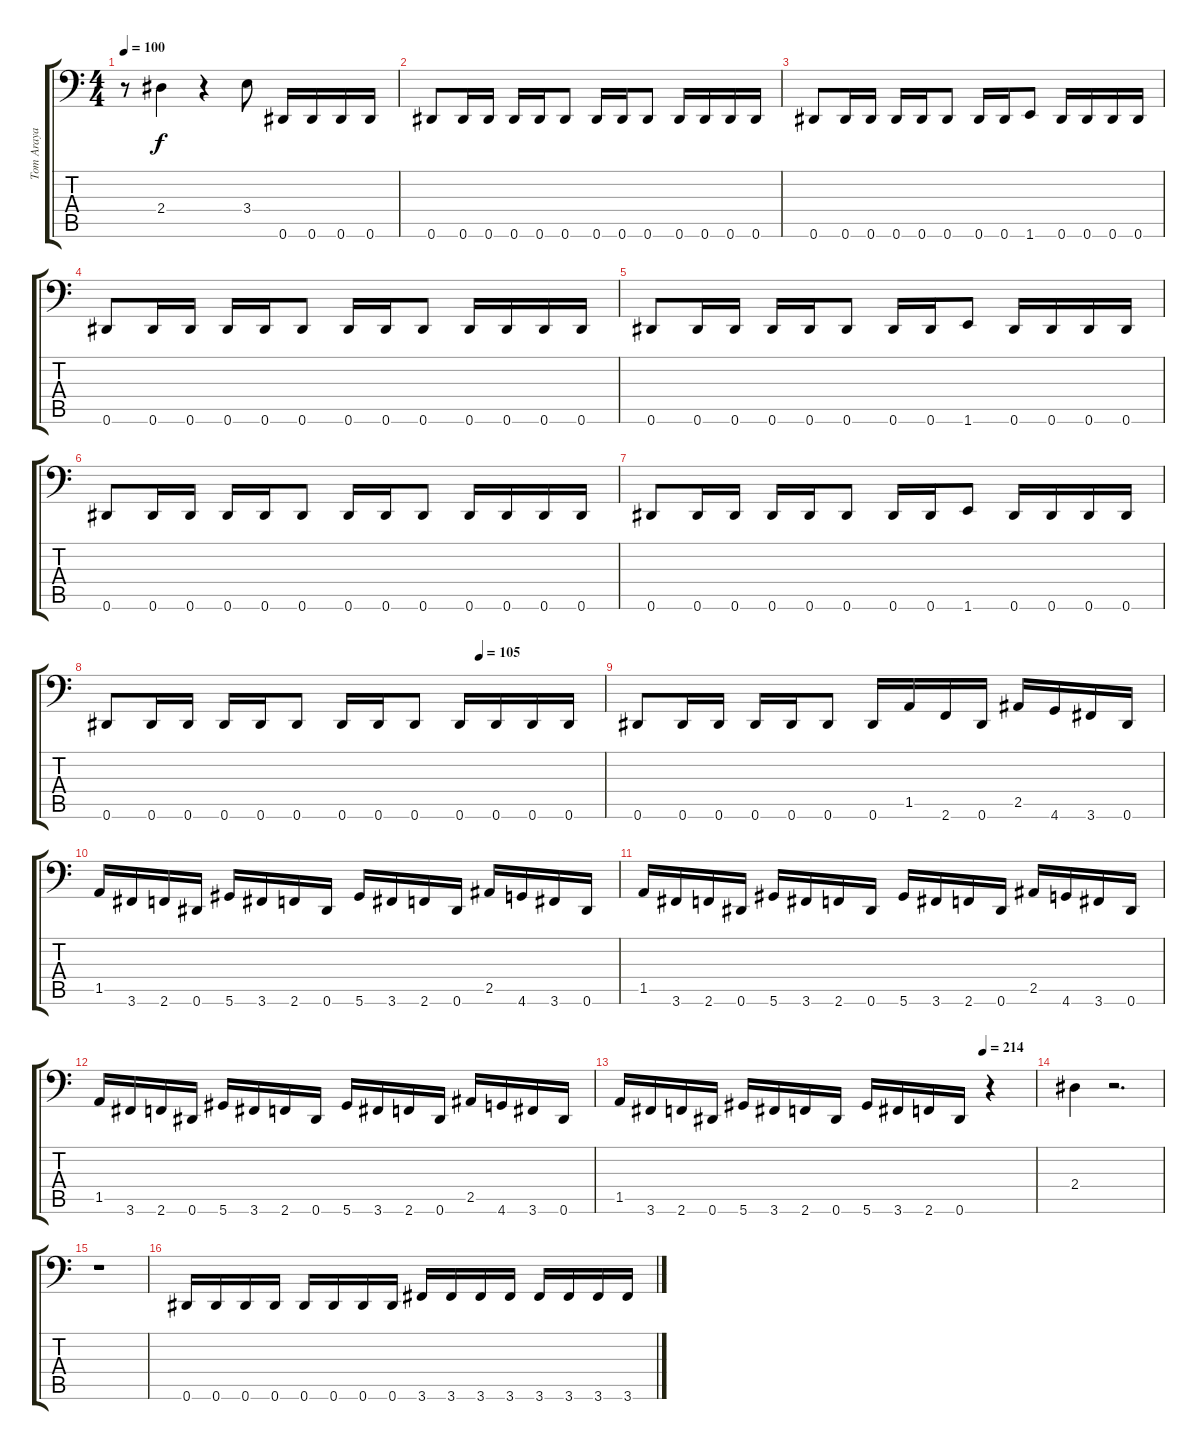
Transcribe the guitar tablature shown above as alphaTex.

\track ("Tom Araya" "Tom Araya") {instrument electricbasspick}
\staff {score tabs}
\tuning (Eb3 Bb2 Gb2 Db2 Ab1 Eb1) {hide}
\ts (4 4)
\tempo 100
\clef f4
\ks c
r.8{dy f} 2.4.4 r.4 3.4.8 0.6.16 0.6.16 0.6.16 0.6.16 |
0.6.8 0.6.16 0.6.16 0.6.16 0.6.16 0.6.8 0.6.16 0.6.16 0.6.8 0.6.16 0.6.16 0.6.16 0.6.16 |
0.6.8 0.6.16 0.6.16 0.6.16 0.6.16 0.6.8 0.6.16 0.6.16 1.6.8 0.6.16 0.6.16 0.6.16 0.6.16 |
0.6.8 0.6.16 0.6.16 0.6.16 0.6.16 0.6.8 0.6.16 0.6.16 0.6.8 0.6.16 0.6.16 0.6.16 0.6.16 |
0.6.8 0.6.16 0.6.16 0.6.16 0.6.16 0.6.8 0.6.16 0.6.16 1.6.8 0.6.16 0.6.16 0.6.16 0.6.16 |
0.6.8 0.6.16 0.6.16 0.6.16 0.6.16 0.6.8 0.6.16 0.6.16 0.6.8 0.6.16 0.6.16 0.6.16 0.6.16 |
0.6.8 0.6.16 0.6.16 0.6.16 0.6.16 0.6.8 0.6.16 0.6.16 1.6.8 0.6.16 0.6.16 0.6.16 0.6.16 |
\tempo (105 0.75)
0.6.8 0.6.16 0.6.16 0.6.16 0.6.16 0.6.8 0.6.16 0.6.16 0.6.8 0.6.16 0.6.16 0.6.16 0.6.16 |
0.6.8 0.6.16 0.6.16 0.6.16 0.6.16 0.6.8 0.6.16 1.5.16 2.6.16 0.6.16 2.5.16 4.6.16 3.6.16 0.6.16 |
1.5.16 3.6.16 2.6.16 0.6.16 5.6.16 3.6.16 2.6.16 0.6.16 5.6.16 3.6.16 2.6.16 0.6.16 2.5.16 4.6.16 3.6.16 0.6.16 |
1.5.16 3.6.16 2.6.16 0.6.16 5.6.16 3.6.16 2.6.16 0.6.16 5.6.16 3.6.16 2.6.16 0.6.16 2.5.16 4.6.16 3.6.16 0.6.16 |
1.5.16 3.6.16 2.6.16 0.6.16 5.6.16 3.6.16 2.6.16 0.6.16 5.6.16 3.6.16 2.6.16 0.6.16 2.5.16 4.6.16 3.6.16 0.6.16 |
\tempo (214 0.875)
1.5.16 3.6.16 2.6.16 0.6.16 5.6.16 3.6.16 2.6.16 0.6.16 5.6.16 3.6.16 2.6.16 0.6.16 r.4 |
2.4.4 r.2{d} |
r.1 |
0.6.16 0.6.16 0.6.16 0.6.16 0.6.16 0.6.16 0.6.16 0.6.16 3.6.16 3.6.16 3.6.16 3.6.16 3.6.16 3.6.16 3.6.16 3.6.16
